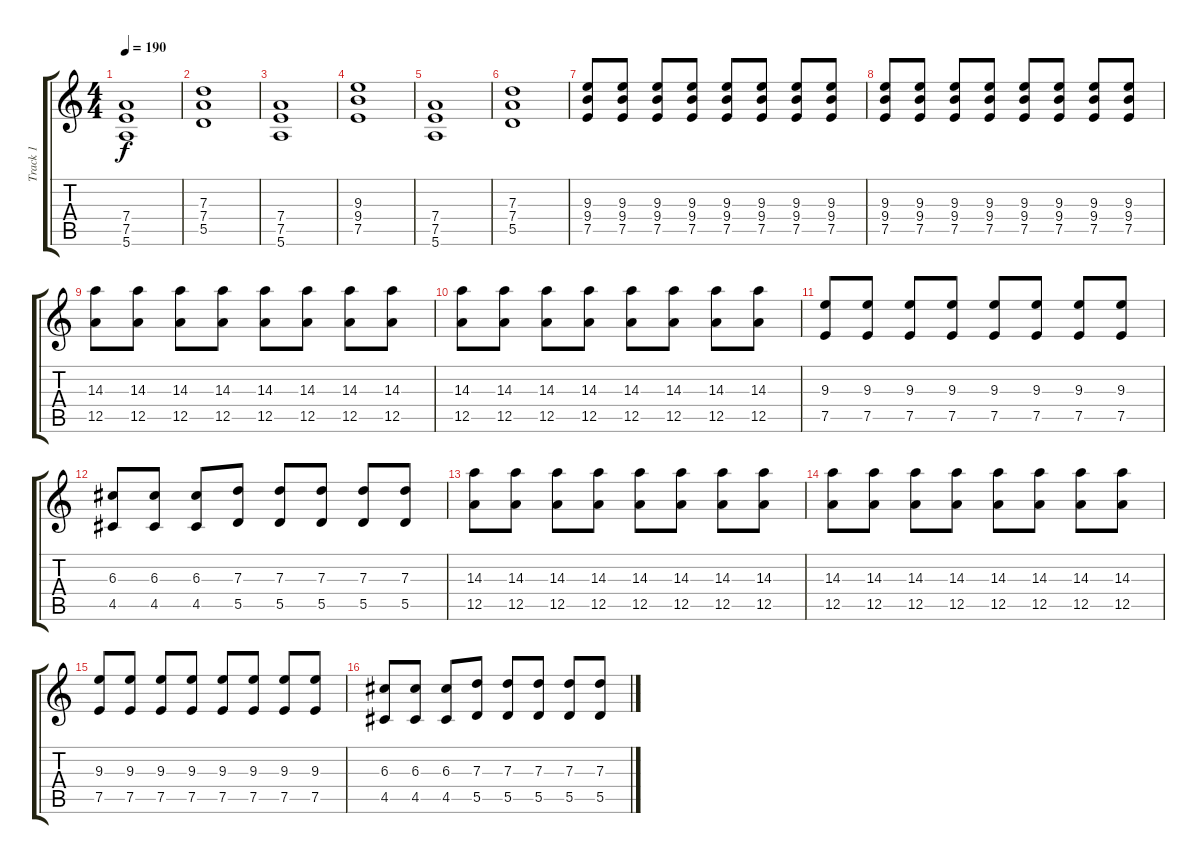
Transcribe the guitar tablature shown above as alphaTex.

\track ("Track 1" "Track 1") {instrument distortionguitar}
\staff {score tabs}
\tuning (E4 B3 G3 D3 A2 E2) {hide}
\ts (4 4)
\tempo 190
\clef g2
\ks c
(7.4 7.5 5.6).1{dy f} |
(7.3 7.4 5.5).1 |
(7.4 7.5 5.6).1 |
(9.3 9.4 7.5).1 |
(7.4 7.5 5.6).1 |
(7.3 7.4 5.5).1 |
(9.3 9.4 7.5).8 (9.3 9.4 7.5).8 (9.3 9.4 7.5).8 (9.3 9.4 7.5).8 (9.3 9.4 7.5).8 (9.3 9.4 7.5).8 (9.3 9.4 7.5).8 (9.3 9.4 7.5).8 |
(9.3 9.4 7.5).8 (9.3 9.4 7.5).8 (9.3 9.4 7.5).8 (9.3 9.4 7.5).8 (9.3 9.4 7.5).8 (9.3 9.4 7.5).8 (9.3 9.4 7.5).8 (9.3 9.4 7.5).8 |
(14.3 12.5).8 (14.3 12.5).8 (14.3 12.5).8 (14.3 12.5).8 (14.3 12.5).8 (14.3 12.5).8 (14.3 12.5).8 (14.3 12.5).8 |
(14.3 12.5).8 (14.3 12.5).8 (14.3 12.5).8 (14.3 12.5).8 (14.3 12.5).8 (14.3 12.5).8 (14.3 12.5).8 (14.3 12.5).8 |
(9.3 7.5).8 (9.3 7.5).8 (9.3 7.5).8 (9.3 7.5).8 (9.3 7.5).8 (9.3 7.5).8 (9.3 7.5).8 (9.3 7.5).8 |
(6.3 4.5).8 (6.3 4.5).8 (6.3 4.5).8 (7.3 5.5).8 (7.3 5.5).8 (7.3 5.5).8 (7.3 5.5).8 (7.3 5.5).8 |
(14.3 12.5).8 (14.3 12.5).8 (14.3 12.5).8 (14.3 12.5).8 (14.3 12.5).8 (14.3 12.5).8 (14.3 12.5).8 (14.3 12.5).8 |
(14.3 12.5).8 (14.3 12.5).8 (14.3 12.5).8 (14.3 12.5).8 (14.3 12.5).8 (14.3 12.5).8 (14.3 12.5).8 (14.3 12.5).8 |
(9.3 7.5).8 (9.3 7.5).8 (9.3 7.5).8 (9.3 7.5).8 (9.3 7.5).8 (9.3 7.5).8 (9.3 7.5).8 (9.3 7.5).8 |
(6.3 4.5).8 (6.3 4.5).8 (6.3 4.5).8 (7.3 5.5).8 (7.3 5.5).8 (7.3 5.5).8 (7.3 5.5).8 (7.3 5.5).8
